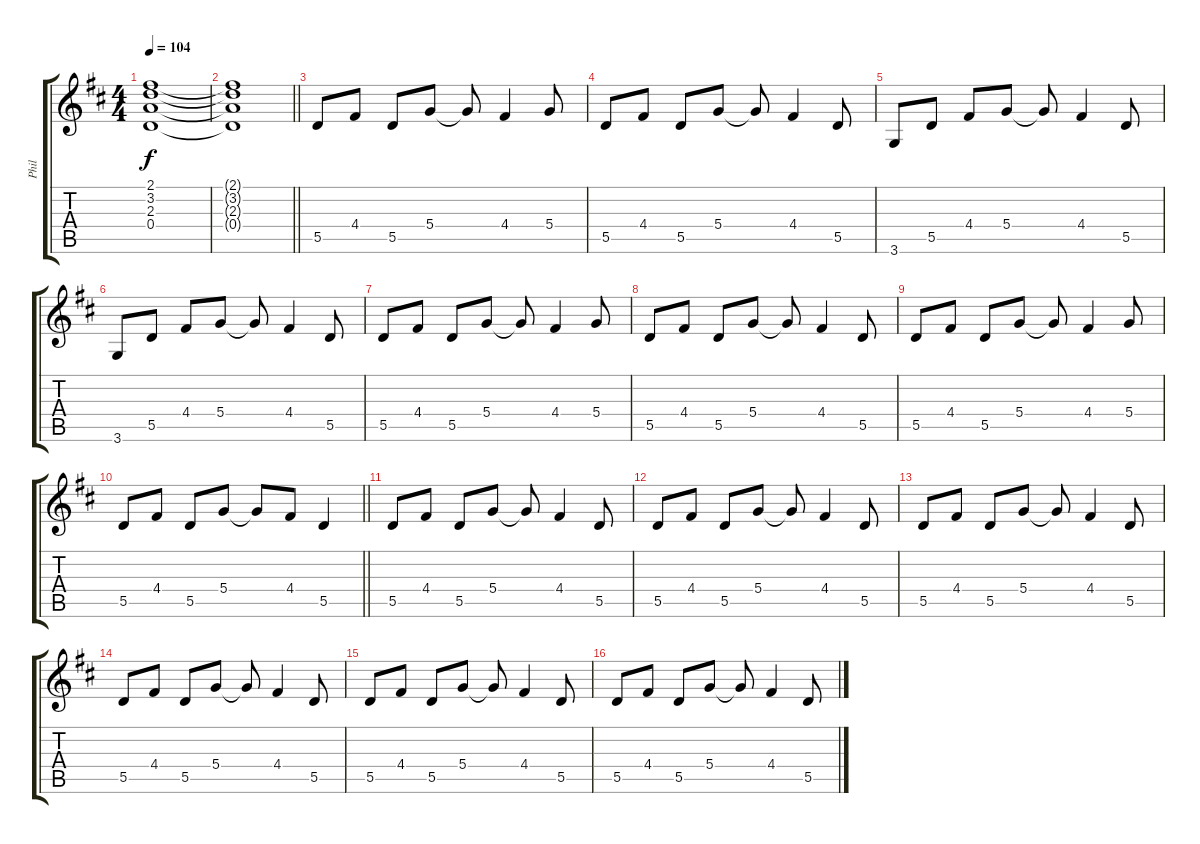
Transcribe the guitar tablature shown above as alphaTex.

\track ("Phil" "Phil") {instrument electricguitarclean}
\staff {score tabs}
\tuning (E4 B3 G3 D3 A2 E2) {hide}
\ts (4 4)
\tempo 104
\clef g2
\ks d
(2.1 3.2 2.3 0.4).1{dy f} |
\barLineRight lightlight
(2.1{t} 3.2{t} 2.3{t} 0.4{t}).1 |
5.5.8 4.4.8 5.5.8 5.4.8 5.4{t}.8 4.4.4 5.4.8 |
5.5.8 4.4.8 5.5.8 5.4.8 5.4{t}.8 4.4.4 5.5.8 |
3.6.8 5.5.8 4.4.8 5.4.8 5.4{t}.8 4.4.4 5.5.8 |
3.6.8 5.5.8 4.4.8 5.4.8 5.4{t}.8 4.4.4 5.5.8 |
5.5.8 4.4.8 5.5.8 5.4.8 5.4{t}.8 4.4.4 5.4.8 |
5.5.8 4.4.8 5.5.8 5.4.8 5.4{t}.8 4.4.4 5.5.8 |
5.5.8 4.4.8 5.5.8 5.4.8 5.4{t}.8 4.4.4 5.4.8 |
\barLineRight lightlight
5.5.8 4.4.8 5.5.8 5.4.8 5.4{t}.8 4.4.8 5.5.4 |
5.5.8 4.4.8 5.5.8 5.4.8 5.4{t}.8 4.4.4 5.5.8 |
5.5.8 4.4.8 5.5.8 5.4.8 5.4{t}.8 4.4.4 5.5.8 |
5.5.8 4.4.8 5.5.8 5.4.8 5.4{t}.8 4.4.4 5.5.8 |
5.5.8 4.4.8 5.5.8 5.4.8 5.4{t}.8 4.4.4 5.5.8 |
5.5.8 4.4.8 5.5.8 5.4.8 5.4{t}.8 4.4.4 5.5.8 |
5.5.8 4.4.8 5.5.8 5.4.8 5.4{t}.8 4.4.4 5.5.8
